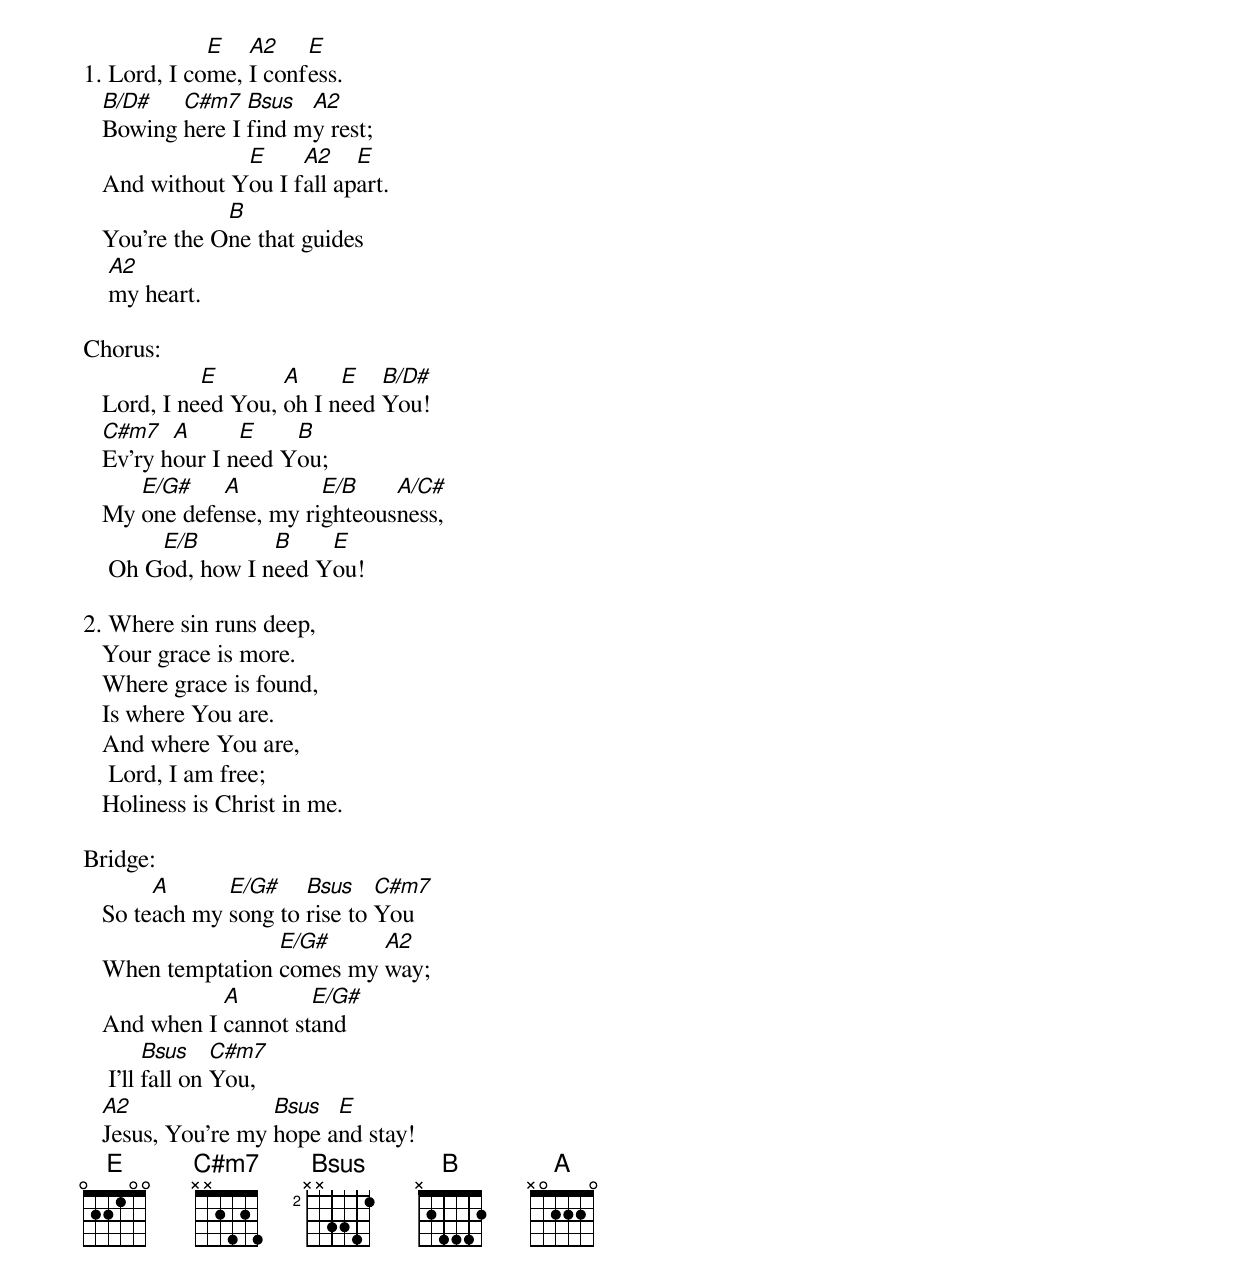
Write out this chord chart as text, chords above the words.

             E   A2    E
1. Lord, I come, I confess.
   B/D#   C#m7   Bsus  A2
   Bowing here I find my rest;
                E     A2    E
   And without You I fall apart.
               B
   You're the One that guides
    A2
    my heart.

Chorus:
             E       A     E   B/D#
   Lord, I need You, oh I need You!
   C#m7   A      E    B
   Ev'ry hour I need You;
      E/G#    A         E/B    A/C#
   My one defense, my righteousness,
        E/B        B    E
    Oh God, how I need You!

2. Where sin runs deep,
   Your grace is more.
   Where grace is found,
   Is where You are.
   And where You are,
    Lord, I am free;
   Holiness is Christ in me.

Bridge:
        A      E/G#    Bsus    C#m7
   So teach my song to rise to You
                   E/G#     A2
   When temptation comes my way;
              A        E/G#
   And when I cannot stand
         Bsus    C#m7
    I'll fall on You,
   A2               Bsus  E
   Jesus, You're my hope and stay!
